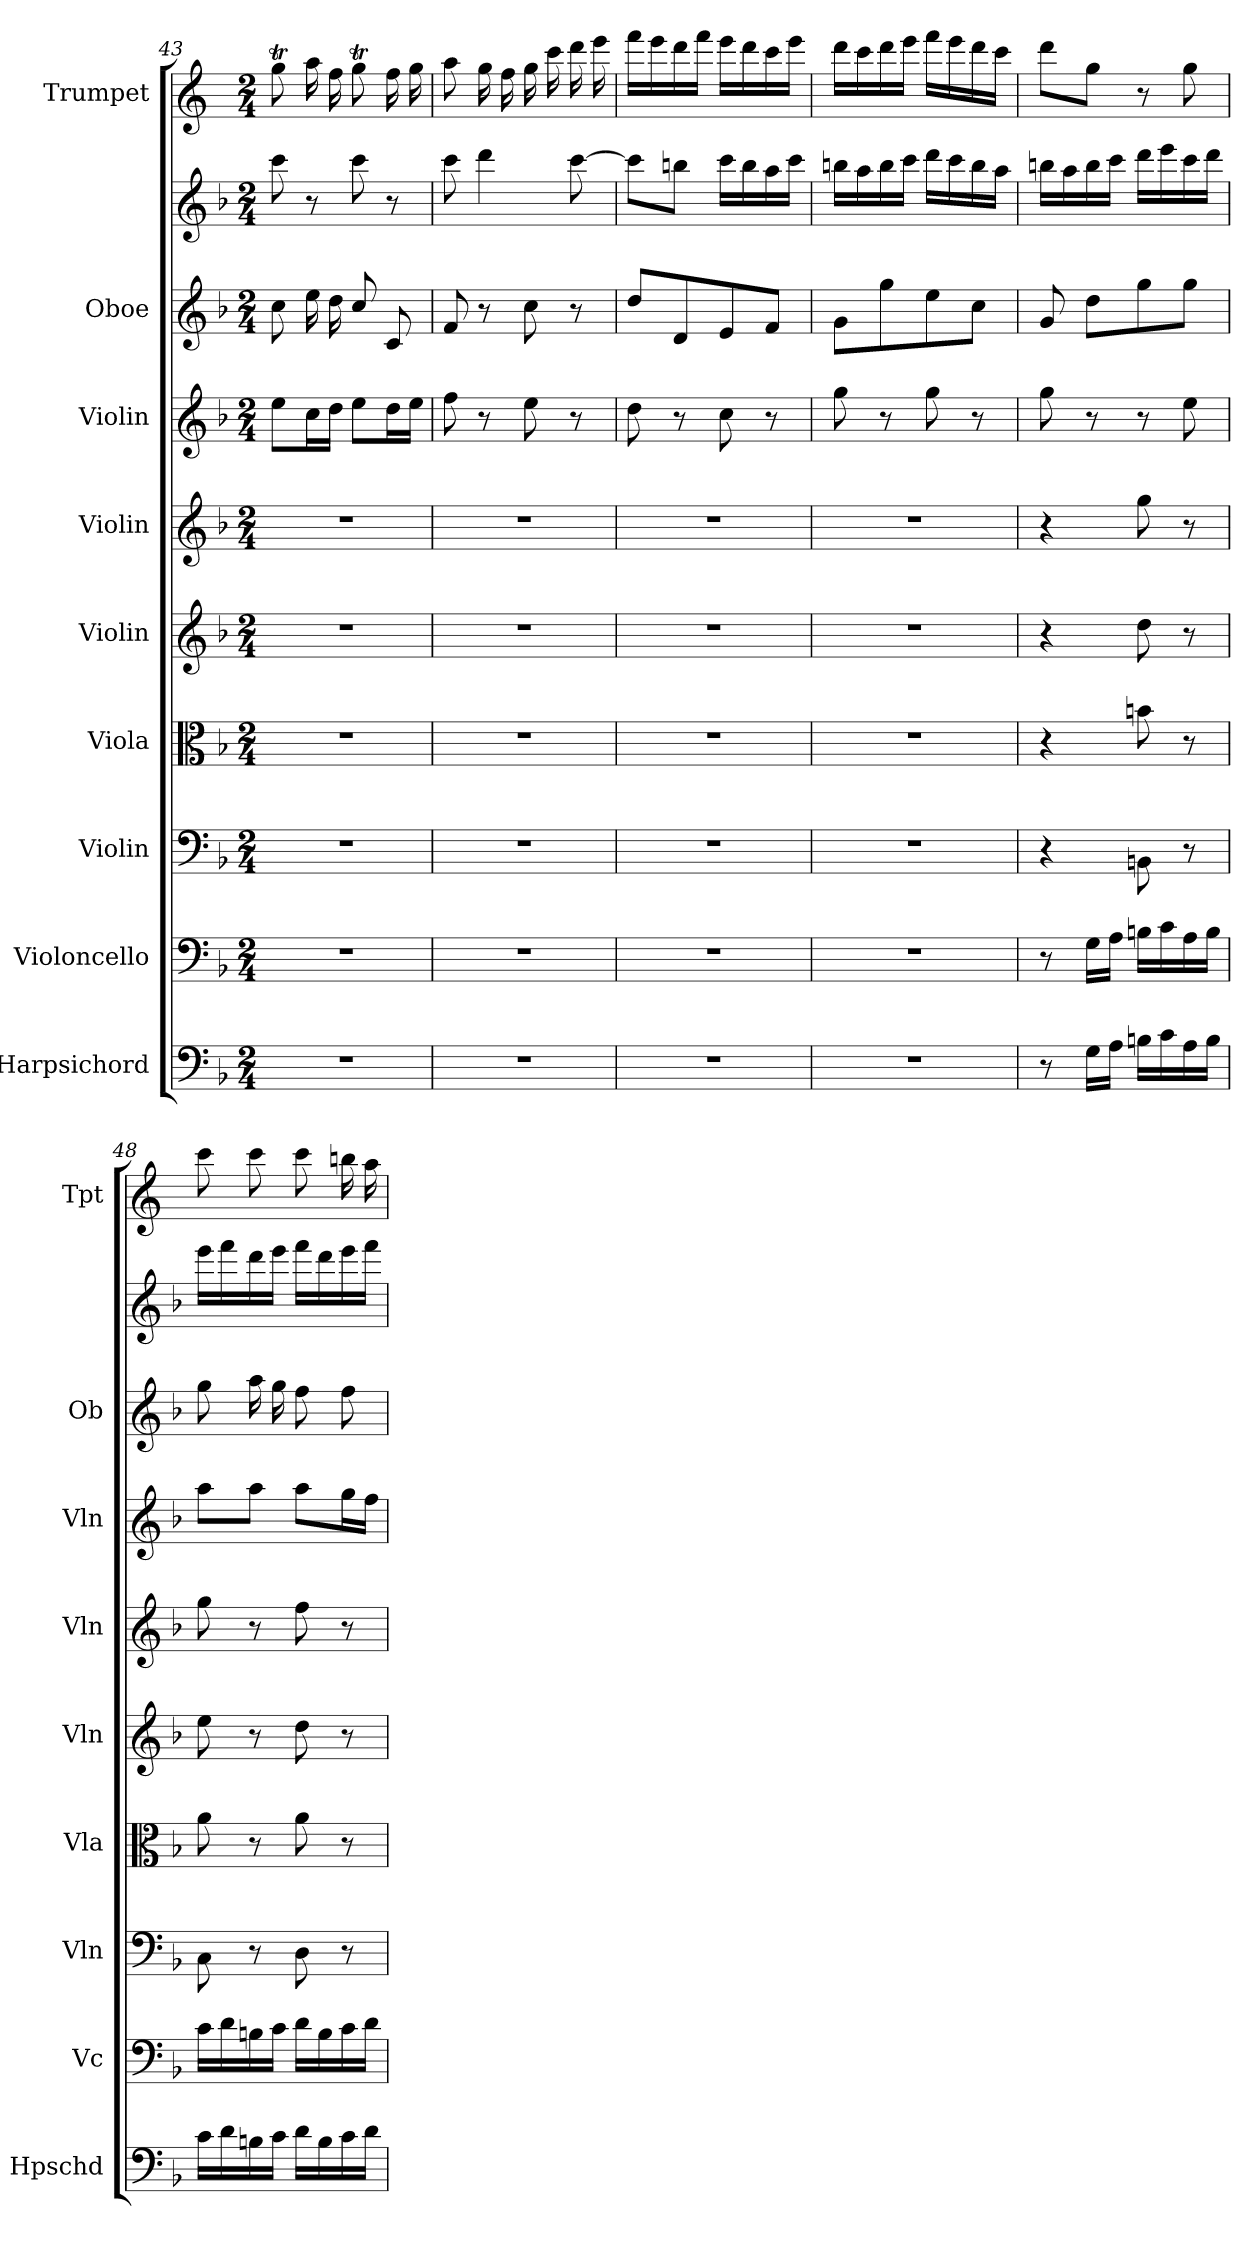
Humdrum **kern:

**kern	**kern	**kern	**kern	**kern	**kern	**kern	**kern	**kern	**kern
*part10	*part9	*part8	*part7	*part6	*part5	*part4	*part3	*part2	*part1
*staff10	*staff9	*staff8	*staff7	*staff6	*staff5	*staff4	*staff3	*staff2	*staff1
*I"Harpsichord	*I"Violoncello	*I"Violin	*I"Viola	*I"Violin	*I"Violin	*I"Violin	*I"Oboe	*	*I"Trumpet
*I'Hpschd	*I'Vc	*I'Vln	*I'Vla	*I'Vln	*I'Vln	*I'Vln	*I'Ob	*	*I'Tpt
*clefF4	*clefF4	*clefF4	*clefC3	*clefG2	*clefG2	*clefG2	*clefG2	*clefG2	*clefG2
*	*	*	*	*	*	*	*	*	*ITrd1c2
*k[b-]	*k[b-]	*k[b-]	*k[b-]	*k[b-]	*k[b-]	*k[b-]	*k[b-]	*k[b-]	*k[b-e-]
*F:	*F:	*F:	*F:	*F:	*F:	*F:	*F:	*F:	*B-:
*M2/4	*M2/4	*M2/4	*M2/4	*M2/4	*M2/4	*M2/4	*M2/4	*M2/4	*M2/4
=43	=43	=43	=43	=43	=43	=43	=43	=43	=43
2r	2r	2r	2r	2r	2r	8ee\L	8cc\	8ccc\	8ffT\
.	.	.	.	.	.	16cc\L	16ee\	8r	16gg\
.	.	.	.	.	.	16dd\JJ	16dd\	.	16ee-\
.	.	.	.	.	.	8ee\L	8cc/	8ccc\	8ffT\
.	.	.	.	.	.	16dd\L	8c/	8r	16ee-\
.	.	.	.	.	.	16ee\JJ	.	.	16ff\
=44	=44	=44	=44	=44	=44	=44	=44	=44	=44
2r	2r	2r	2r	2r	2r	8ff\	8f/	8ccc\	8gg\
.	.	.	.	.	.	8r	8r	4ddd\	16ff\
.	.	.	.	.	.	.	.	.	16ee-\
.	.	.	.	.	.	8ee\	8cc\	.	16ff\
.	.	.	.	.	.	.	.	.	16bb-\
.	.	.	.	.	.	8r	8r	[8ccc\	16ccc\
.	.	.	.	.	.	.	.	.	16ddd\
=45	=45	=45	=45	=45	=45	=45	=45	=45	=45
2r	2r	2r	2r	2r	2r	8dd\	8dd/L	8ccc\L]	16eee-\LL
.	.	.	.	.	.	.	.	.	16ddd\
.	.	.	.	.	.	8r	8d/	8bbn\J	16ccc\
.	.	.	.	.	.	.	.	.	16eee-\JJ
.	.	.	.	.	.	8cc\	8e/	16ccc\LL	16ddd\LL
.	.	.	.	.	.	.	.	16bb\	16ccc\
.	.	.	.	.	.	8r	8f/J	16aa\	16bb-\
.	.	.	.	.	.	.	.	16ccc\JJ	16ddd\JJ
=46	=46	=46	=46	=46	=46	=46	=46	=46	=46
2r	2r	2r	2r	2r	2r	8gg\	8g\L	16bbn\LL	16ccc\LL
.	.	.	.	.	.	.	.	16aa\	16bb-\
.	.	.	.	.	.	8r	8gg\	16bb\	16ccc\
.	.	.	.	.	.	.	.	16ccc\JJ	16ddd\JJ
.	.	.	.	.	.	8gg\	8ee\	16ddd\LL	16eee-\LL
.	.	.	.	.	.	.	.	16ccc\	16ddd\
.	.	.	.	.	.	8r	8cc\J	16bb\	16ccc\
.	.	.	.	.	.	.	.	16aa\JJ	16bb-\JJ
=47	=47	=47	=47	=47	=47	=47	=47	=47	=47
8r	8r	4r	4r	4r	4r	8gg\	8g/	16bbn\LL	8ccc\L
.	.	.	.	.	.	.	.	16aa\	.
16G\LL	16G\LL	.	.	.	.	8r	8dd\L	16bb\	8ff\J
16A\JJ	16A\JJ	.	.	.	.	.	.	16ccc\JJ	.
16Bn\LL	16Bn\LL	8BBn\	8bn\	8dd\	8gg\	8r	8gg\	16ddd\LL	8r
16c\	16c\	.	.	.	.	.	.	16eee\	.
16A\	16A\	8r	8r	8r	8r	8ee\	8gg\J	16ccc\	8ff\
16B\JJ	16B\JJ	.	.	.	.	.	.	16ddd\JJ	.
=48	=48	=48	=48	=48	=48	=48	=48	=48	=48
16c\LL	16c\LL	8C\	8a\	8ee\	8gg\	8aa\L	8gg\	16eee\LL	8bb-\
16d\	16d\	.	.	.	.	.	.	16fff\	.
16Bn\	16Bn\	8r	8r	8r	8r	8aa\J	16aa\	16ddd\	8bb-\
16c\JJ	16c\JJ	.	.	.	.	.	16gg\	16eee\JJ	.
16d\LL	16d\LL	8D\	8a\	8dd\	8ff\	8aa\L	8ff\	16fff\LL	8bb-\
16B\	16B\	.	.	.	.	.	.	16ddd\	.
16c\	16c\	8r	8r	8r	8r	16gg\L	8ff\	16eee\	16aan\
16d\JJ	16d\JJ	.	.	.	.	16ff\JJ	.	16fff\JJ	16gg\
=	=	=	=	=	=	=	=	=	=
*-	*-	*-	*-	*-	*-	*-	*-	*-	*-
